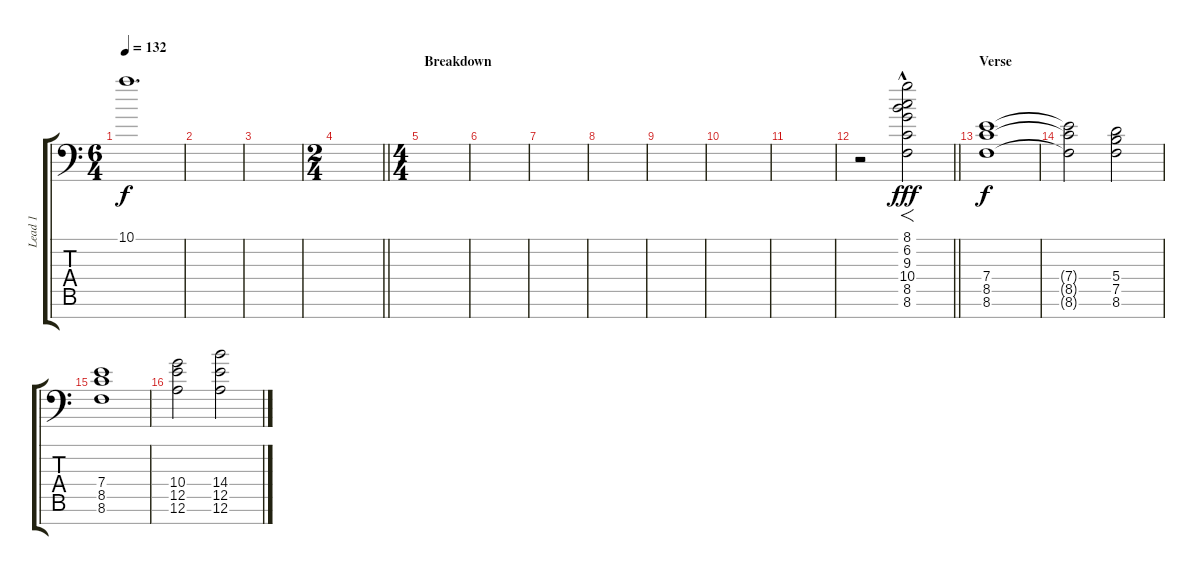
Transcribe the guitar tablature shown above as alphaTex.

\track ("Lead 1" "Lead 1") {instrument distortionguitar}
\staff {score tabs}
\tuning (B3 Gb3 D3 A2 E2 A1 E1) {hide}
\ts (6 4)
\tempo 132
\clef f4
\ks c
10.1{t}.1{d dy f} |
|
|
\ts (2 4)
\barLineRight lightlight
|
\ts (4 4)
\section ("" "Breakdown")
|
|
|
|
|
|
|
\barLineRight lightlight
r.2{volume 14 instrument electricguitarjazz} (8.1{hac} 6.2{hac} 9.3{hac} 10.4{hac} 8.5{hac} 8.6{hac}).2{f dy fff} |
\section ("" "Verse")
(7.4 8.5 8.6).1{dy f volume 10 instrument electricguitarjazz} |
(7.4{t} 8.5{t} 8.6{t}).2 (5.4 7.5 8.6).2 |
(7.4 8.5 8.6).1 |
(10.4 12.5 12.6).2 (14.4 12.5 12.6).2
